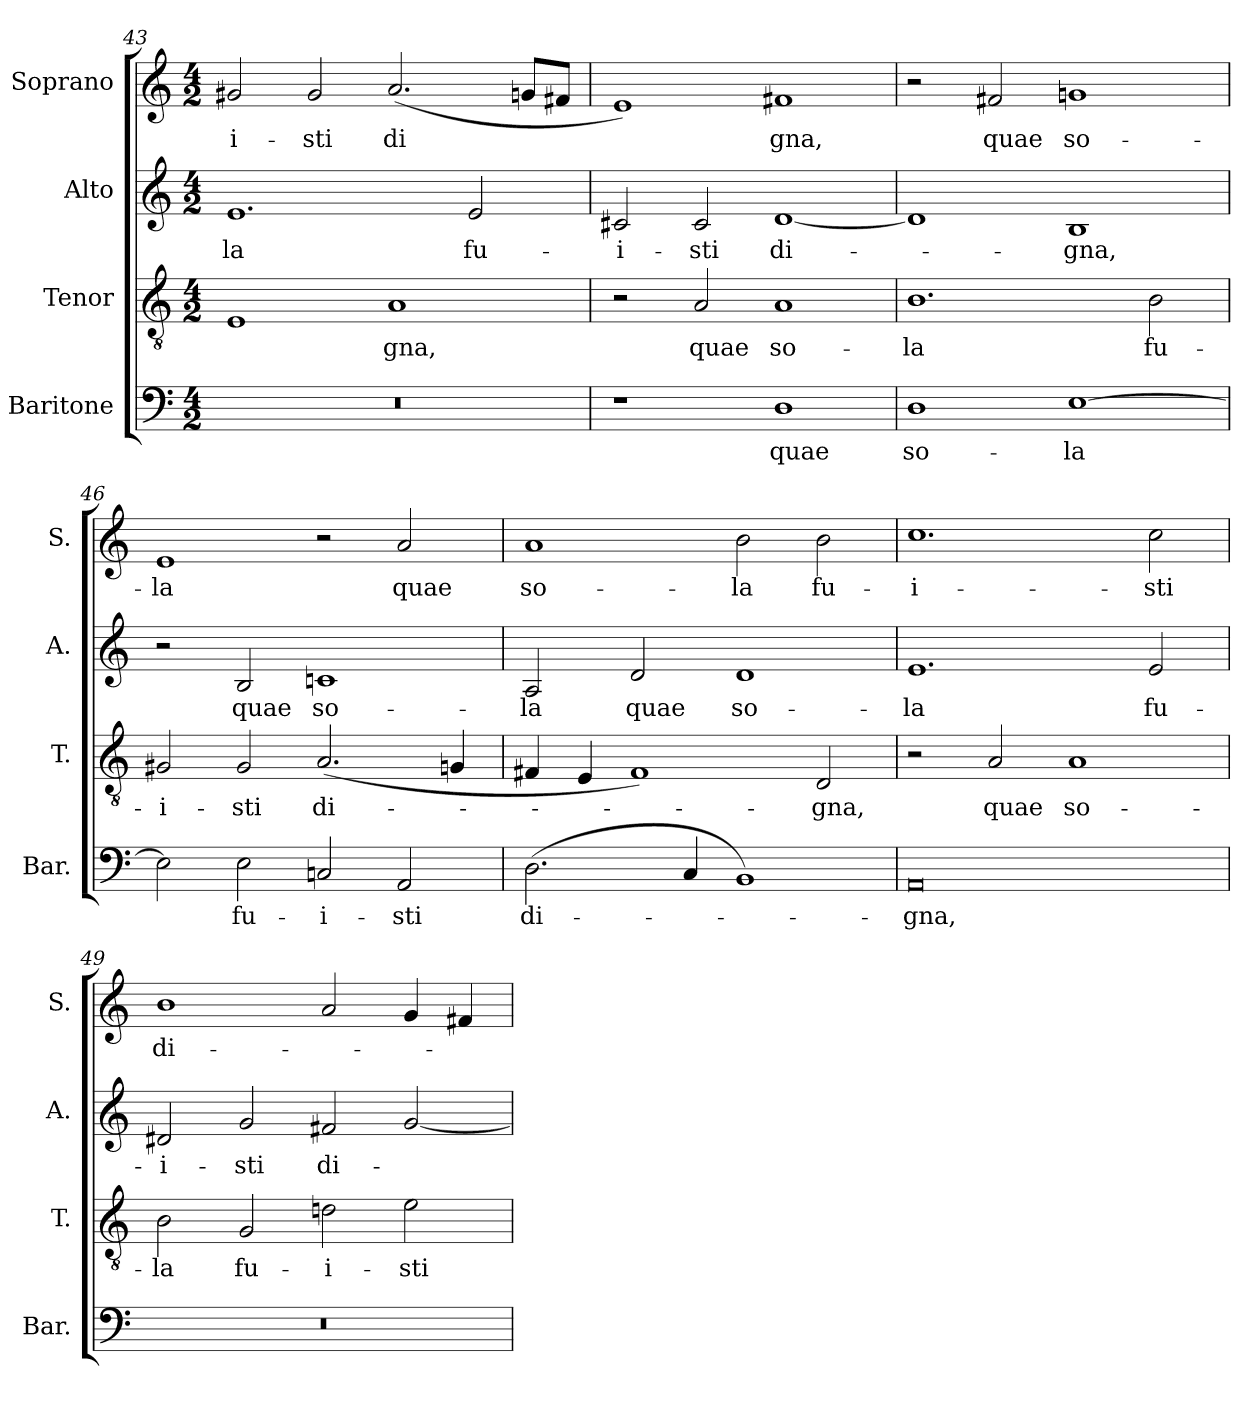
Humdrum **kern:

**kern	**text	**kern	**text	**kern	**text	**kern	**text
*part4	*part4	*part3	*part3	*part2	*part2	*part1	*part1
*staff4	*staff4	*staff3	*staff3	*staff2	*staff2	*staff1	*staff1
*I"Baritone	*	*I"Tenor	*	*I"Alto	*	*I"Soprano	*
*I'Bar.	*	*I'T.	*	*I'A.	*	*I'S.	*
*clefF4	*	*clefGv2	*	*clefG2	*	*clefG2	*
*	*	*ITrd7c12	*	*	*	*	*
*k[]	*	*k[]	*	*k[]	*	*k[]	*
*C:	*	*C:	*	*C:	*	*C:	*
*M4/2	*	*M4/2	*	*M4/2	*	*M4/2	*
=43	=43	=43	=43	=43	=43	=43	=43
!LO:N:vis=1	!	!	!	!	!	!	!
!	!	!	!	!	!LO:LY:b:color=#000000	!	!
!	!	!	!	!	!	!	!LO:LY:b:color=#000000
0r	.	1EEi	.	1.ei	-la	2g#Xi/	-i-
!	!	!	!	!	!	!	!LO:LY:b:color=#000000
.	.	.	.	.	.	2g#i/	-sti
!	!	!	!LO:LY:b:color=#000000	!	!	!	!
!	!	!	!	!	!	!	!LO:LY:b:color=#000000
.	.	1AAi	-gna,	.	.	(2.ai/	di
!	!	!	!	!	!LO:LY:b:color=#000000	!	!
.	.	.	.	2ei/	fu-	.	.
.	.	.	.	.	.	8gni/L	.
.	.	.	.	.	.	8f#Xi/J	.
=44	=44	=44	=44	=44	=44	=44	=44
!	!	!	!	!	!LO:LY:b:color=#000000	!	!
!	!	!	!	!	!	!	!LO:LY:b:color=#000000
1r	.	2r	.	2c#Xi/	-i-	1ei)	-
!	!	!	!LO:LY:b:color=#000000	!	!	!	!
!	!	!	!	!	!LO:LY:b:color=#000000	!	!
.	.	2AAi/	quae	2c#i/	-sti	.	.
!	!LO:LY:b:color=#000000	!	!	!	!	!	!
!	!	!	!LO:LY:b:color=#000000	!	!	!	!
!	!	!	!	!	!LO:LY:b:color=#000000	!	!
!	!	!	!	!	!	!	!LO:LY:b:color=#000000
1Di	quae	1AAi	so-	[1di	di-	1f#Xi	gna,
!!LO:LB:g=z
=45	=45	=45	=45	=45	=45	=45	=45
!	!LO:LY:b:color=#000000	!	!	!	!	!	!
!	!	!	!LO:LY:b:color=#000000	!	!	!	!
1Di	so-	1.BBi	-la	1di]	.	2r	.
!	!	!	!	!	!	!	!LO:LY:b:color=#000000
.	.	.	.	.	.	2f#Xi/	quae
!	!LO:LY:b:color=#000000	!	!	!	!	!	!
!	!	!	!	!	!LO:LY:b:color=#000000	!	!
!	!	!	!	!	!	!	!LO:LY:b:color=#000000
[1Ei	-la	.	.	1Bi	-gna,	1gni	so-
!	!	!	!LO:LY:b:color=#000000	!	!	!	!
.	.	2BBi\	fu-	.	.	.	.
=46	=46	=46	=46	=46	=46	=46	=46
!	!	!	!LO:LY:b:color=#000000	!	!	!	!
!	!	!	!	!	!	!	!LO:LY:b:color=#000000
2Ei\]	.	2GG#Xi/	-i-	2r	.	1ei	-la
!	!LO:LY:b:color=#000000	!	!	!	!	!	!
!	!	!	!LO:LY:b:color=#000000	!	!	!	!
!	!	!	!	!	!LO:LY:b:color=#000000	!	!
2Ei\	fu-	2GG#i/	-sti	2Bi/	quae	.	.
!	!LO:LY:b:color=#000000	!	!	!	!	!	!
!	!	!	!LO:LY:b:color=#000000	!	!	!	!
!	!	!	!	!	!LO:LY:b:color=#000000	!	!
2Cni/	-i-	(2.AAi/	di-	1cni	so-	2r	.
!	!LO:LY:b:color=#000000	!	!	!	!	!	!
!	!	!	!	!	!	!	!LO:LY:b:color=#000000
2AAi/	-sti	.	.	.	.	2ai/	quae
.	.	4GGni/	.	.	.	.	.
=47	=47	=47	=47	=47	=47	=47	=47
!	!LO:LY:b:color=#000000	!	!	!	!	!	!
!	!	!	!	!	!LO:LY:b:color=#000000	!	!
!	!	!	!	!	!	!	!LO:LY:b:color=#000000
(2.Di\	di-	4FF#Xi/	.	2Ai/	-la	1ai	so-
.	.	4EEi/	.	.	.	.	.
!	!	!	!	!	!LO:LY:b:color=#000000	!	!
.	.	1FF#i)	.	2di/	quae	.	.
4Ci/	.	.	.	.	.	.	.
!	!	!	!	!	!LO:LY:b:color=#000000	!	!
!	!	!	!	!	!	!	!LO:LY:b:color=#000000
1BBi)	.	.	.	1di	so-	2bi\	-la
!	!	!	!LO:LY:b:color=#000000	!	!	!	!
!	!	!	!	!	!	!	!LO:LY:b:color=#000000
.	.	2DDi/	-gna,	.	.	2bi\	fu-
=48	=48	=48	=48	=48	=48	=48	=48
!	!LO:LY:b:color=#000000	!	!	!	!	!	!
!	!	!	!	!	!LO:LY:b:color=#000000	!	!
!	!	!	!	!	!	!	!LO:LY:b:color=#000000
0AAi	-gna,	2r	.	1.ei	-la	1.cci	-i-
!	!	!	!LO:LY:b:color=#000000	!	!	!	!
.	.	2AAi/	quae	.	.	.	.
!	!	!	!LO:LY:b:color=#000000	!	!	!	!
.	.	1AAi	so-	.	.	.	.
!	!	!	!	!	!LO:LY:b:color=#000000	!	!
!	!	!	!	!	!	!	!LO:LY:b:color=#000000
.	.	.	.	2ei/	fu-	2cci\	-sti
=49	=49	=49	=49	=49	=49	=49	=49
!LO:N:vis=1	!	!	!	!	!	!	!
!	!	!	!LO:LY:b:color=#000000	!	!	!	!
!	!	!	!	!	!LO:LY:b:color=#000000	!	!
!	!	!	!	!	!	!	!LO:LY:b:color=#000000
0r	.	2BBi\	-la	2d#Xi/	-i-	1bi	di-
!	!	!	!LO:LY:b:color=#000000	!	!	!	!
!	!	!	!	!	!LO:LY:b:color=#000000	!	!
.	.	2GGi/	fu-	2gi/	-sti	.	.
!	!	!	!LO:LY:b:color=#000000	!	!	!	!
!	!	!	!	!	!LO:LY:b:color=#000000	!	!
.	.	2Dni\	-i-	2f#Xi/	di-	2ai/	.
!	!	!	!LO:LY:b:color=#000000	!	!	!	!
.	.	2Ei\	-sti	[2gi/	.	4gi/	.
.	.	.	.	.	.	4f#Xi/	.
=	=	=	=	=	=	=	=
*-	*-	*-	*-	*-	*-	*-	*-
